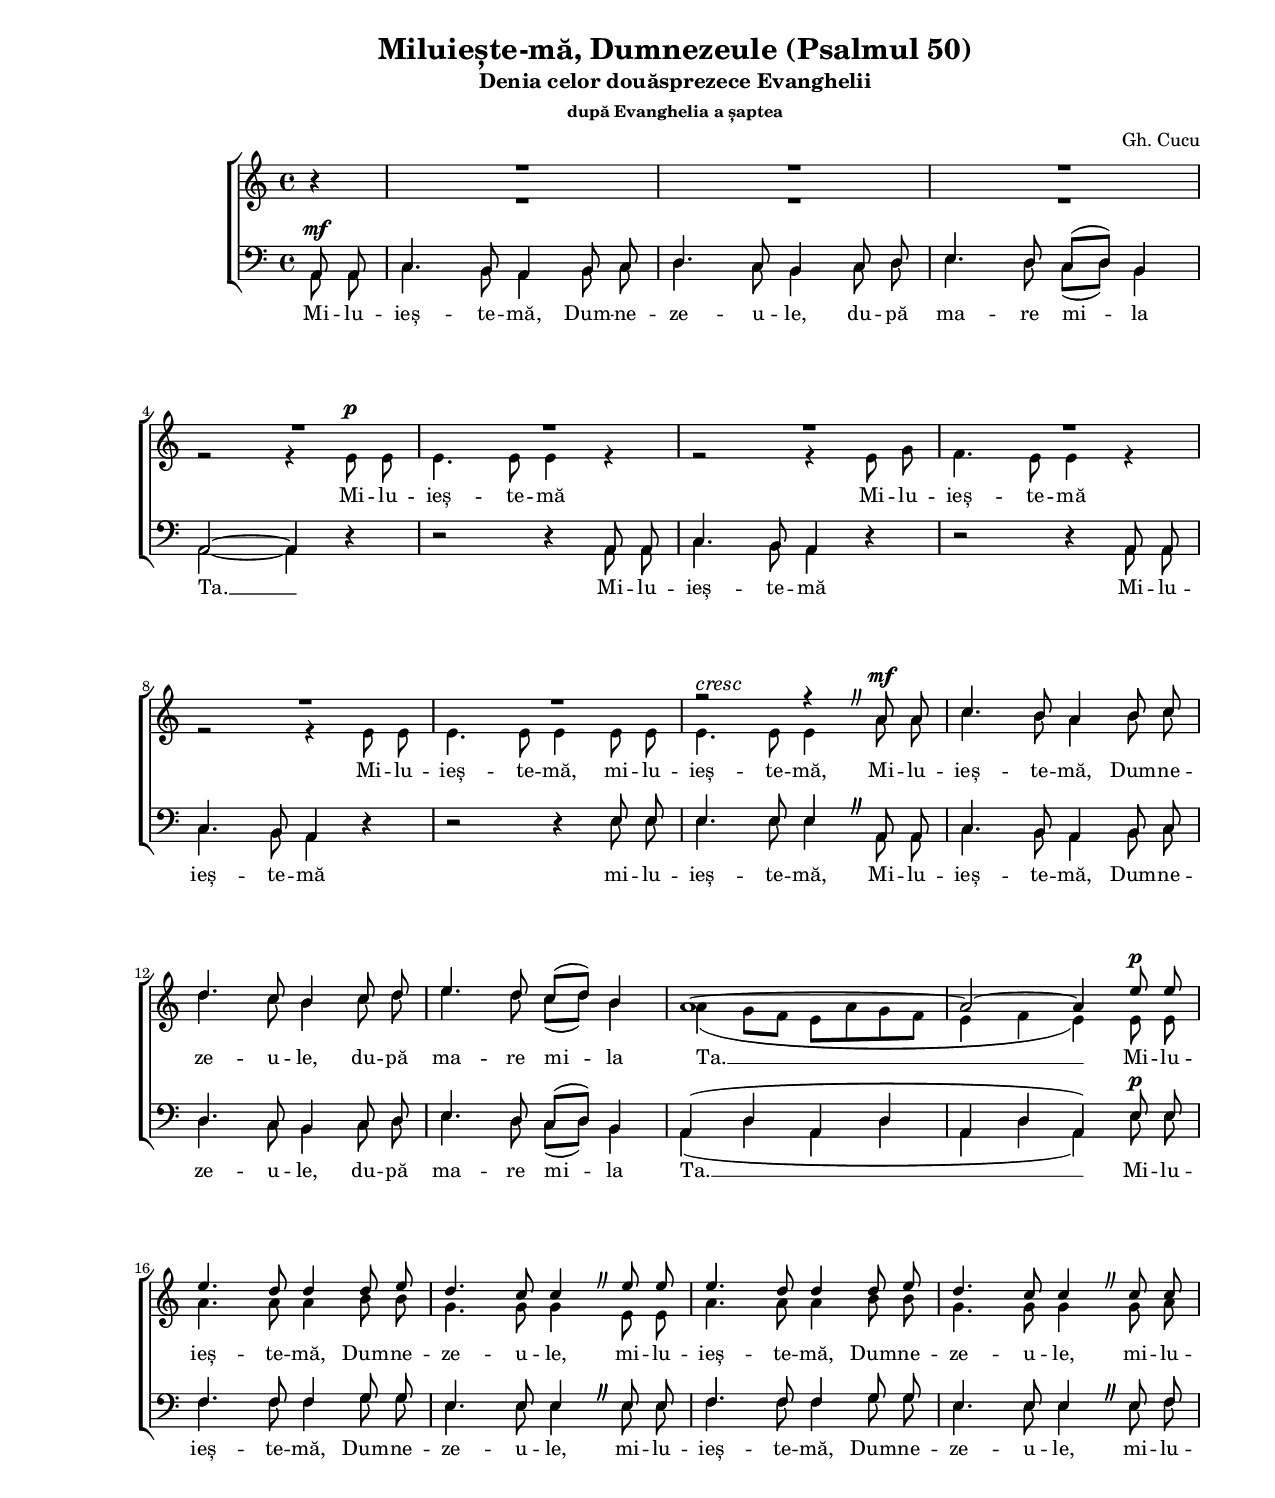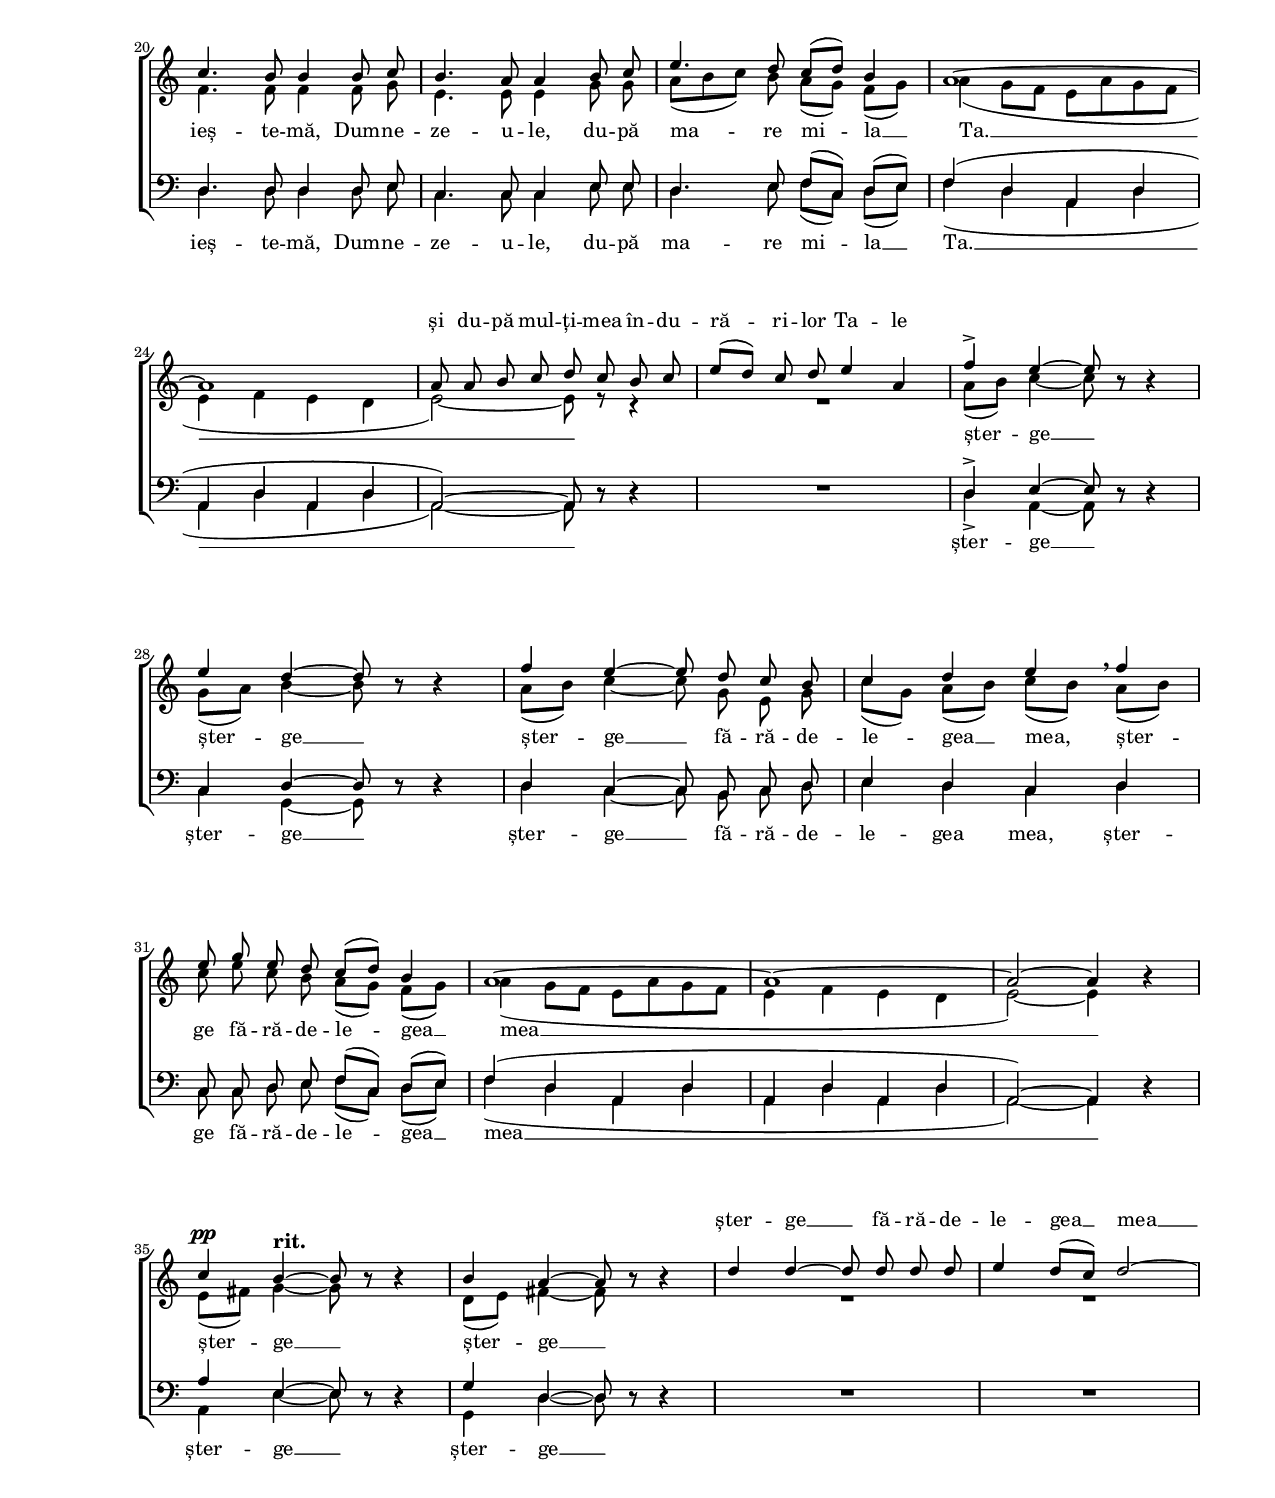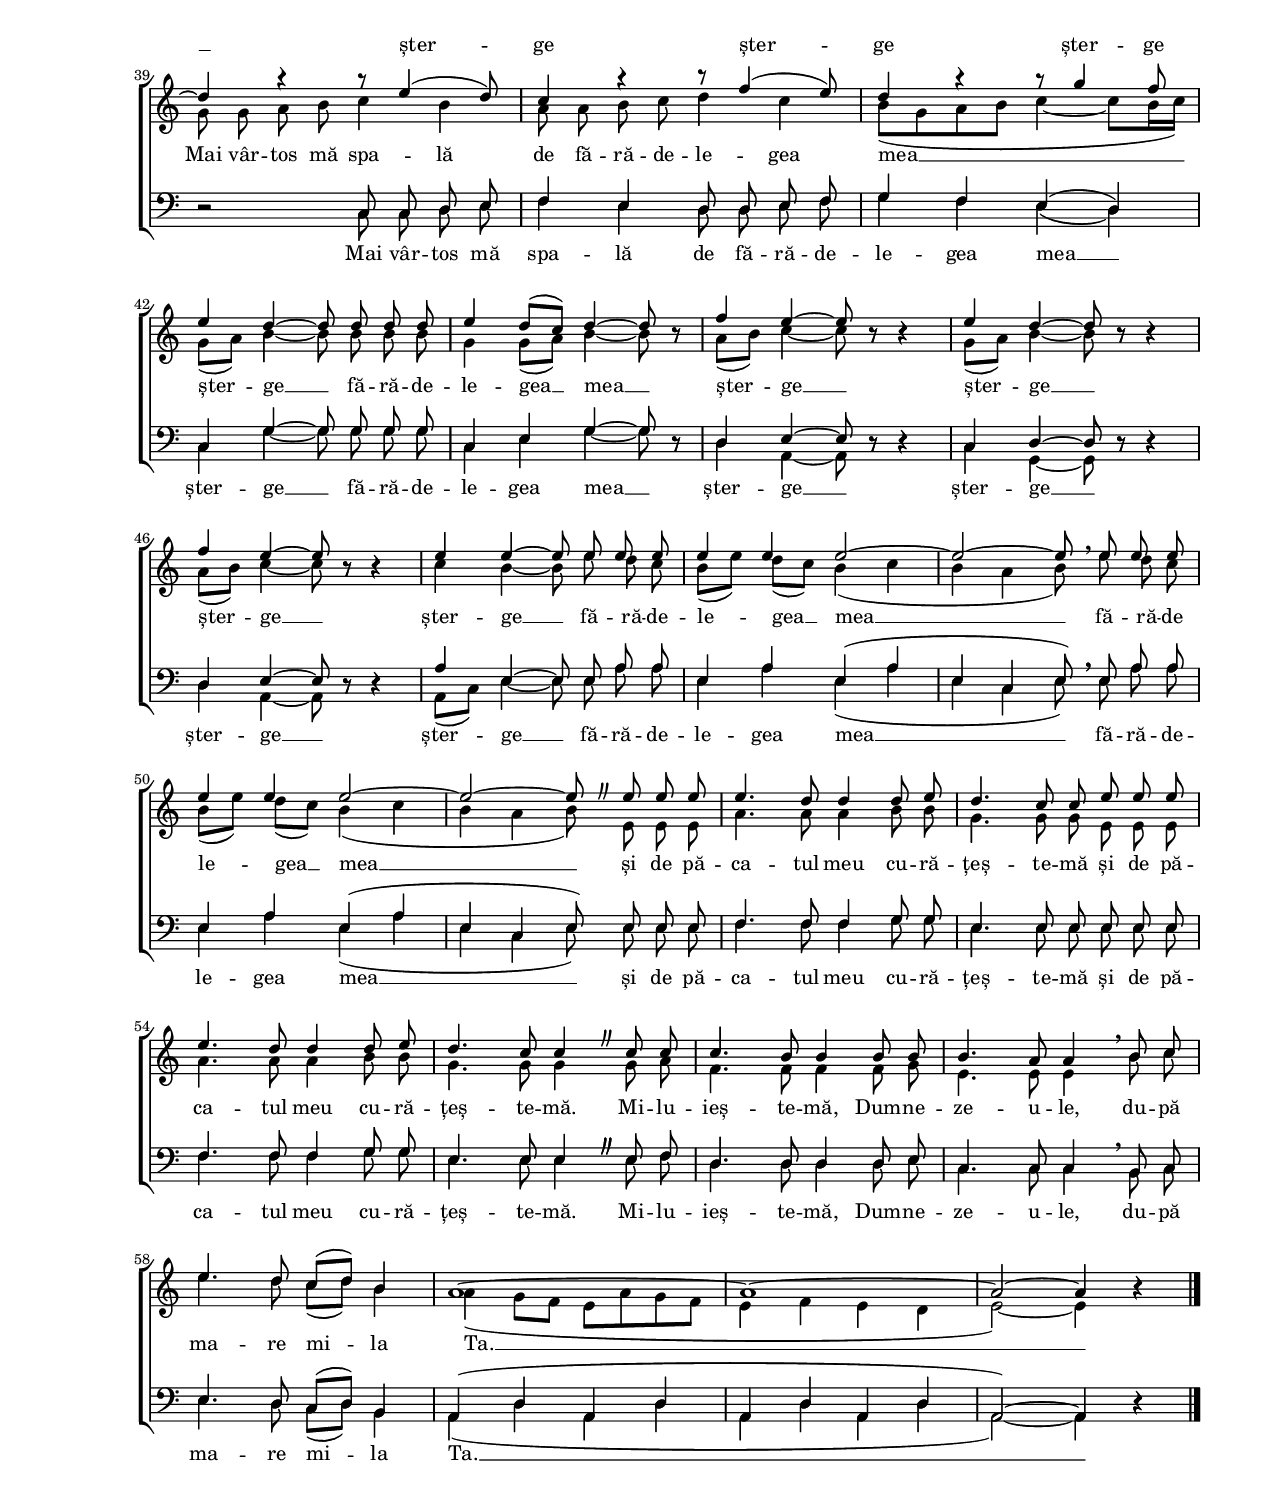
\version "2.19.80"

\paper {
  #(set-paper-size "letter")
  left-margin = 1\in
  line-width = 7\in
  print-page-number = false
  top-margin = 0.7\in
  bottom-margin = 0.7\in
}

\header {
  title = "Miluiește-mă, Dumnezeule (Psalmul 50)"
  subtitle = "Denia celor douăsprezece Evanghelii"
  subsubtitle = "după Evanghelia a șaptea"
  composer = "Gh. Cucu"
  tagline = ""
}

#(set-global-staff-size 16)

global = {
  \set Staff.midiInstrument = "clarinet"
  \key a \minor
  \time 4/4
  \autoBeamOff
}

myCaesura = {
  \once \override BreathingSign.text =
  #(make-musicglyph-markup "scripts.caesura.curved")
  \breathe
}

crescMarkup = \markup{ \large \italic "cresc" }
ritMarkup = \markup{ \large \bold "rit." }

sopWords = \lyricmode {
  \skip 8 \skip 8 \skip 8 \skip 8 \skip 8 \skip 8 \skip 8 \skip 8
  \skip 8 \skip 8 \skip 8 \skip 8 \skip 8 \skip 8 \skip 8 \skip 8
  \skip 8 \skip 8 \skip 8 \skip 8 \skip 8 \skip 8 \skip 8 \skip 8
  \skip 8 \skip 8 \skip 8 \skip 8 \skip 8 \skip 8 \skip 8 \skip 8
  \skip 8 \skip 8 \skip 8 \skip 8 \skip 8 \skip 8 \skip 8 \skip 8
  \skip 8 \skip 8 \skip 8 \skip 8 \skip 8 \skip 8 \skip 8 \skip 8
  \skip 8 \skip 8 \skip 8 \skip 8 \skip 8 \skip 8
  și du -- pă mul -- ți -- mea în -- du -- ră -- ri -- lor Ta -- le

  \skip 8 \skip 8 \skip 8 \skip 8 \skip 8 \skip 8 \skip 8 \skip 8
  \skip 8 \skip 8 \skip 8 \skip 8 \skip 8 \skip 8 \skip 8 \skip 8
  \skip 8 \skip 8 \skip 8 \skip 8 \skip 8 \skip 8 \skip 8 \skip 8
  șter -- ge __ fă -- ră -- de -- le -- gea __ mea __
  șter -- ge
  șter -- ge
  șter -- ge
}

altoWords = \lyricmode {
  Mi -- lu -- ieș -- te -- mă
  Mi -- lu -- ieș -- te -- mă
  Mi -- lu -- ieș -- te -- mă,
  mi -- lu -- ieș -- te -- mă,
  Mi -- lu -- ieș -- te -- mă, Dum -- ne -- ze -- u -- le,
  du -- pă ma -- re mi -- la Ta. __
  Mi -- lu -- ieș -- te -- mă, Dum -- ne -- ze -- u -- le,
  mi -- lu -- ieș -- te -- mă, Dum -- ne -- ze -- u -- le,
  mi -- lu -- ieș -- te -- mă, Dum -- ne -- ze -- u -- le,
  du -- pă ma -- re mi -- la __ Ta. __

  șter -- ge __
  șter -- ge __
  șter -- ge __ fă -- ră -- de -- le -- gea __ mea,
  șter -- ge fă -- ră -- de -- le -- gea __ mea __
  șter -- ge __
  șter -- ge __

  Mai vâr -- tos mă spa -- lă de fă -- ră -- de -- le -- gea mea __
  șter -- ge __ fă -- ră -- de -- le -- gea __ mea __
  șter -- ge __
  șter -- ge __
  șter -- ge __
  șter -- ge __ fă -- ră -- de -- le -- gea __ mea __
  fă -- ră -- de le -- gea __ mea __

  și de pă -- ca -- tul meu cu -- ră -- țeș -- te -- mă
  și de pă -- ca -- tul meu cu -- ră -- țeș -- te -- mă.
  Mi -- lu -- ieș -- te -- mă, Dum -- ne -- ze -- u -- le,
  du -- pă ma -- re mi -- la Ta. __
}

menWords = \lyricmode {
  Mi -- lu -- ieș -- te -- mă, Dum -- ne -- ze -- u -- le,
  du -- pă ma -- re mi -- la Ta. __
  Mi -- lu -- ieș -- te -- mă
  Mi -- lu -- ieș -- te -- mă
  mi -- lu -- ieș -- te -- mă,
  Mi -- lu -- ieș -- te -- mă, Dum -- ne -- ze -- u -- le,
  du -- pă ma -- re mi -- la Ta. __

  Mi -- lu -- ieș -- te -- mă, Dum -- ne -- ze -- u -- le,
  mi -- lu -- ieș -- te -- mă, Dum -- ne -- ze -- u -- le,
  mi -- lu -- ieș -- te -- mă, Dum -- ne -- ze -- u -- le,
  du -- pă ma -- re mi -- la __ Ta. __

  șter -- ge __
  șter -- ge __
  șter -- ge __ fă -- ră -- de -- le -- gea mea,
  șter -- ge fă -- ră -- de -- le -- gea __ mea __
  șter -- ge __
  șter -- ge __

  Mai vâr -- tos mă spa -- lă de fă -- ră -- de -- le -- gea mea __
  șter -- ge __ fă -- ră -- de -- le -- gea mea __
  șter -- ge __
  șter -- ge __
  șter -- ge __
  șter -- ge __ fă -- ră -- de -- le -- gea mea __
  fă -- ră -- de -- le -- gea mea __

  și de pă -- ca -- tul meu cu -- ră -- țeș -- te -- mă
  și de pă -- ca -- tul meu cu -- ră -- țeș -- te -- mă.
  Mi -- lu -- ieș -- te -- mă, Dum -- ne -- ze -- u -- le,
  du -- pă ma -- re mi -- la Ta. __
}

sopMusic = \relative c' {
  \voiceOne
  \partial 4 bes'4\rest
  R1
  R1
  R1
  \break

  R1
  R1
  R1
  R1
  \break

  R1
  R1
  r2^\crescMarkup r4 \myCaesura a8^\mf a8
  c4. b8 a4 b8 c8
  \break

  d4. c8 b4 c8 d8
  e4. d8 c8([ d8)] b4
  a1~
  a2~ a4 e'8^\p e8
  \break

  e4. d8 d4 d8 e8
  d4. c8 c4 \myCaesura e8 e8
  e4. d8 d4 d8 e8
  d4. c8 c4 \myCaesura c8 c8
  \break

  c4. b8 b4 b8 c8
  b4. a8 a4 b8 c8
  e4. d8 c8([ d8)] b4
  a1~
  \break % page 1

  a1
  a8 a8 b8 c8 d8 c8 b8 c8
  e8([ d8)] c8 d8 e4 a,4
  f'4-> e4~ e8 b8\rest b4\rest
  \break

  e4 d4~ d8 b8\rest b4\rest
  f'4 e4~ e8 d8 c8 b8
  c4 d4 e4 \breathe f4
  \break

  e8 g8 e8 d8 c8([ d8)] b4
  a1~
  a1~
  a2~ a4 b4\rest
  \break

  c4^\pp b4~^\ritMarkup b8 b8\rest b4\rest
  b4 a4~ a8 b8\rest b4\rest
  d4 d4~ d8 d8 d8 d8
  e4 d8([ c8)] d2~
  \break

  d4 r4 r8 e4( d8)
  c4 r4 r8 f4( e8)
  d4 r4  r8 g4 f8
  \break

  e4 d4~ d8 d8 d8 d8
  e4 d8([ c8)]  d4~ d8 b8\rest
  f'4 e4~ e8 b8\rest b4\rest
  e4 d4~ d8 b8\rest b4\rest
  \break % page 2

  f'4 e4~ e8 b8\rest b4\rest
  e4 e4~ e8 e8 e8 e8
  e4 e4 e2~
  e2~ e8 \breathe e8 e8 e8
  \break

  e4 e4 e2~
  e2~ e8 \myCaesura e8 e8 e8
  e4. d8 d4 d8 e8
  d4. c8 c8 e8 e8 e8
  \break

  e4. d8 d4 d8 e8
  d4. c8 c4 \myCaesura c8 c8
  c4. b8 b4 b8 b8
  b4. a8 a4 \breathe b8 c8
  \break

  e4. d8 c8([ d8)] b4
  a1~
  a1~
  a2~ a4 b4\rest
  \bar "|."
}

altoMusic = \relative c' {
  \voiceTwo
  \partial 4 b'4\rest
  R1 |
  R1 |
  R1 |

  r2 r4 e,8^\p e8 |
  e4. e8 e4 r4 |
  r2 r4 e8 g8 |
  f4. e8 e4 r4 |

  r2 r4 e8 e8 |
  e4. e8 e4 e8 e8 |
  e4. e8 e4 a8 a8 |
  c4. b8 a4 b8 c8 |

  d4. c8 b4 c8 d8 |
  e4. d8 c8([ d8)] b4 |
  a4( g8[ f8] e8[ a8 g8 f8] |
  e4 f4 e4) e8 e8 |

  a4. a8 a4 b8 b8 |
  g4. g8 g4 e8 e8 |
  a4. a8 a4 b8 b8 |
  g4. g8 g4 g8 a8 |

  f4. f8 f4 f8 g8 |
  e4. e8 e4 g8 g8 |
  a8([ b8 c8)] b8 a8([ g8)] f8([ g8)]
  a4( g8[ f8] e8[ a8 g8 f8] |
  % page 1

  e4 f4 e4 d4 |
  e2)~ e8 r8 r4 |
  R1 |
  a8([ b8)] c4~ c8 b8\rest b4\rest |

  g8([ a8)] b4~ b8 b8\rest b4\rest |
  a8([ b8)] c4~ c8 g8 e8 g8 |
  c8([ g8)] a8([ b8)] c8([ b8)] a8([ b8)] |

  c8 e8 c8 b8 a8([ g8)] f8([ g8)] |
  a4( g8[ f8] e8[ a8 g8 f8] |
  e4 f4 e4 d4 |
  e2)~ e4 b'4\rest |

  e,8([ fis8)] g4~ g8 b8\rest b4\rest |
  d,8([ e8)] fis4~ fis8 b8\rest b4\rest |
  R1 |
  R1 |

  g8 g8 a8 b8 c4 b4 |
  a8 a8 b8 c8 d4 c4 |
  b8([ g8 a8 b8] c4~ c8[ b16 c16)] |

  g8([ a8)] b4~ b8 b8 b8 b8 |
  g4 g8([ a8)] b4~ b8 b8\rest |
  a8([ b8)] c4~ c8 b8\rest b4\rest |
  g8([ a8)] b4~ b8 b8\rest b4\rest |
  % page 2

  a8([ b8)] c4~ c8 b8\rest b4\rest |
  c4 b4~ b8 e8 d8 c8 |
  b8([ e8)] d8([ c8)] b4( c4 |
  b4 a4 b8) e8 d8 c8 |

  b8([ e8)] d8([ c8)] b4( c4 |
  b4 a4 b8) e,8 e8 e8 |
  a4. a8 a4 b8 b8 |
  g4. g8 g8 e8 e8 e8 |

  a4. a8 a4 b8 b8 |
  g4. g8 g4 g8 a8 |
  f4. f8 f4 f8 g8 |
  e4. e8 e4 b'8 c8 |

  e4. d8 c8([ d8)] b4
  a4( g8[ f8] e8[ a8 g8 f8] |
  e4 f4 e4 d4 |
  e2)~ e4 b'4\rest
}

tenorMusic = \relative c' {
  \voiceOne
  \partial 4 a,8^\mf a8 |
  c4. b8 a4 b8 c8 |
  d4. c8 b4 c8 d8 |
  e4. d8 c8([ d8)] b4 |

  a2~ a4 d4\rest |
  d2\rest d4\rest a8 a8 |
  c4. b8 a4 d4\rest |
  d2\rest d4\rest a8 a8 |

  c4. b8 a4 d4\rest |
  d2\rest d4\rest e8 e8 |
  e4. e8 e4 \myCaesura a,8 a8 |
  c4. b8 a4 b8 c8 |

  d4. c8 b4 c8 d8 |
  e4. d8 c8([ d8)] b4 |
  a4( d4 a4 d4 |
  a4 d4 a4) e'8^\p e8 |

  f4. f8 f4 g8 g8 |
  e4. e8 e4 \myCaesura e8 e8 |
  f4. f8 f4 g8 g8 |
  e4. e8 e4 \myCaesura e8 f8 |

  d4. d8 d4 d8 e8 |
  c4. c8 c4 e8 e8 |
  d4. e8 f8([ c8)] d8([ e8)] |
  f4( d4 a4 d4 |
  % page 1

  a4 d4 a4 d4 |
  a2)~ a8 d8\rest d4\rest |
  \override Voice.MultiMeasureRest.staff-position = #0
  R1 |
  d4-> e4~ e8 d8\rest d4\rest |

  c4 d4~ d8 d8\rest d4\rest |
  d4 c4~ c8 b8 c8 d8 |
  e4 d4 c4 d4 |

  c8 c8 d8 e8 f8([ c8)] d8([ e8)] |
  f4( d4 a4 d4 |
  a4 d4 a4 d4 |
  a2)~ a4 d4\rest |

  a'4 e4~ e8 d8\rest d4\rest |
  g4 d4~ d8 d8\rest d4\rest |
  R1 |
  R1 |

  d2\rest c8 c8 d8 e8 |
  f4 e4 d8 d8 e8 f8 |
  g4 f4 e4( d4) |

  c4 g'4~ g8 g8 g8 g8 |
  c,4 e4 g4~ g8 d8\rest |
  d4 e4~ e8 d8\rest d4\rest |
  c4 d4~ d8 d8\rest d4\rest |
  % page 2

  d4 e4~ e8 d8\rest d4\rest |
  a'4 e4~ e8 e8 a8 a8 |
  e4 a4 e4( a4 |
  e4 c4 e8) \breathe e8 a8 a8 |

  e4 a4 e4( a4 |
  e4 c4 e8) e8 e8 e8 |
  f4. f8 f4 g8 g8 |
  e4. e8 e8 e8 e8 e8 |

  f4. f8 f4 g8 g8 |
  e4. e8 e4 \myCaesura e8 f8 |
  d4. d8 d4 d8 e8 |
  c4. c8 c4 b8 c8 |

  e4. d8 c8([ d8)] b4 |
  a4( d4 a4 d4 |
  a4( d4 a4 d4 |
  a2)~ a4 d4\rest |
}

bassMusic = \relative c' {
  \voiceTwo
  \partial 4 a,8 a8 |
  c4. b8 a4 b8 c8 |
  d4. c8 b4 c8 d8 |
  e4. d8 c8([ d8)] b4 |

  a2~ a4 d4\rest |
  d2\rest d4\rest a8 a8 |
  c4. b8 a4 d4\rest |
  d2\rest d4\rest a8 a8 |

  c4. b8 a4 d4\rest |
  d2\rest d4\rest e8 e8 |
  e4. e8 e4 \myCaesura a,8 a8 |
  c4. b8 a4 b8 c8 |

  d4. c8 b4 c8 d8 |
  e4. d8 c8([ d8)] b4 |
  a4( d4 a4 d4 |
  a4 d4 a4) e'8 e8 |

  f4. f8 f4 g8 g8 |
  e4. e8 e4 \myCaesura e8 e8 |
  f4. f8 f4 g8 g8 |
  e4. e8 e4 \myCaesura e8 f8 |

  d4. d8 d4 d8 e8 |
  c4. c8 c4 e8 e8 |
  d4. e8 f8([ c8)] d8([ e8)] |
  f4( d4 a4 d4 |
  % page 1

  a4 d4 a4 d4 |
  a2)~ a8 d8\rest d4\rest |
  \override Voice.MultiMeasureRest.staff-position = #0
  R1 |
  d4-> a4~ a8 d8\rest d4\rest |

  c4 g4~ g8 d'8\rest d4\rest |
  d4 c4~ c8 b8 c8 d8 |
  e4 d4 c4 d4 |

  c8 c8 d8 e8 f8([ c8)] d8([ e8)] |
  f4( d4 a4 d4 |
  a4 d4 a4 d4 |
  a2)~ a4 d4\rest |

  a4 e'4~ e8 d8\rest d4\rest |
  g,4 d'4~ d8 d8\rest d4\rest |
  R1 |
  R1 |

  d2\rest c8 c8 d8 e8 |
  f4 e4 d8 d8 e8 f8 |
  g4 f4 e4( d4) |

  c4 g'4~ g8 g8 g8 g8 |
  c,4 e4 g4~ g8 d8\rest |
  d4 a4~ a8 d8\rest d4\rest |
  c4 g4~ g8 d'8\rest d4\rest |
  % page 2

  d4 a4~ a8 d8\rest d4\rest |
  a8([ c8)] e4~ e8 e8 a8 a8 |
  e4 a4 e4( a4 |
  e4 c4 e8) \breathe e8 a8 a8 |

  e4 a4 e4( a4 |
  e4 c4 e8) e8 e8 e8 |
  f4. f8 f4 g8 g8 |
  e4. e8 e8 e8 e8 e8 |

  f4. f8 f4 g8 g8 |
  e4. e8 e4 \myCaesura e8 f8 |
  d4. d8 d4 d8 e8 |
  c4. c8 c4 \breathe b8 c8 |

  e4. d8 c8([ d8)] b4 |
  a4( d4 a4 d4 |
  a4( d4 a4 d4 |
  a2)~ a4 d4\rest |
}

myScore = \new Score <<
  \new ChoirStaff <<
    \new Lyrics = "sopLyrics"
    \new Staff <<
      \new Voice = "sopVoice" { \global \sopMusic }
      \new Voice { \global \altoMusic }
      \addlyrics { \altoWords }
    >>
    \context Lyrics = sopLyrics \lyricsto sopVoice \sopWords

    \new Staff <<
      \clef "bass"
      \new Voice { \global \tenorMusic }
      \addlyrics { \menWords }
      \new Voice { \global \bassMusic }
    >>
  >>
>>

\score {
  \myScore
  \layout { }
}

midiOutput = \midi {
  \tempo 4 = 88
  \context {
    \Voice
    \remove "Dynamic_performer"
  }
}

\score {
  \unfoldRepeats
  \myScore
  \midi { \midiOutput }
}

\score {
  \unfoldRepeats
  \new Voice { \global \sopMusic }
  \midi { \midiOutput }
}

\score {
  \unfoldRepeats
  \new Voice { \global \altoMusic }
  \midi { \midiOutput }
}

\score {
  \unfoldRepeats
  \new Voice { \global \tenorMusic }
  \midi { \midiOutput }
}

\score {
  \unfoldRepeats
  \new Voice { \global \bassMusic }
  \midi { \midiOutput }
}
